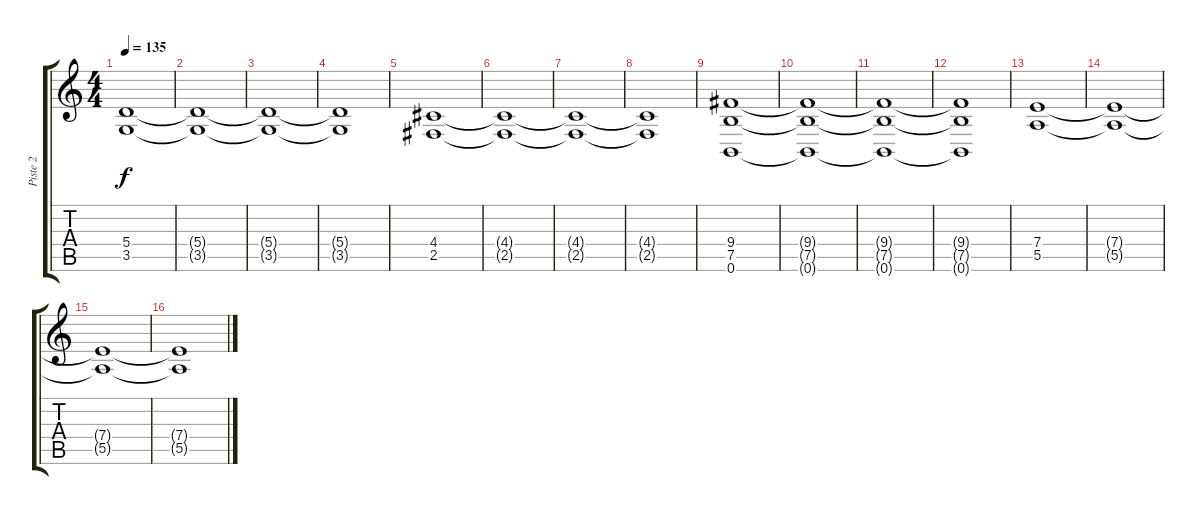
\track ("Piste 2" "Piste 2") {instrument distortionguitar}
\staff {score tabs}
\tuning (B3 Gb3 D3 A2 E2 B1) {hide}
\ts (4 4)
\tempo 135
\clef g2
\ks c
(5.4 3.5).1{dy f} |
(5.4{t} 3.5{t}).1 |
(5.4{t} 3.5{t}).1 |
(5.4{t} 3.5{t}).1 |
(4.4 2.5).1 |
(4.4{t} 2.5{t}).1 |
(4.4{t} 2.5{t}).1 |
(4.4{t} 2.5{t}).1 |
(9.4 7.5 0.6).1 |
(9.4{t} 7.5{t} 0.6{t}).1 |
(9.4{t} 7.5{t} 0.6{t}).1 |
(9.4{t} 7.5{t} 0.6{t}).1 |
(7.4 5.5).1 |
(7.4{t} 5.5{t}).1 |
(7.4{t} 5.5{t}).1 |
(7.4{t} 5.5{t}).1
